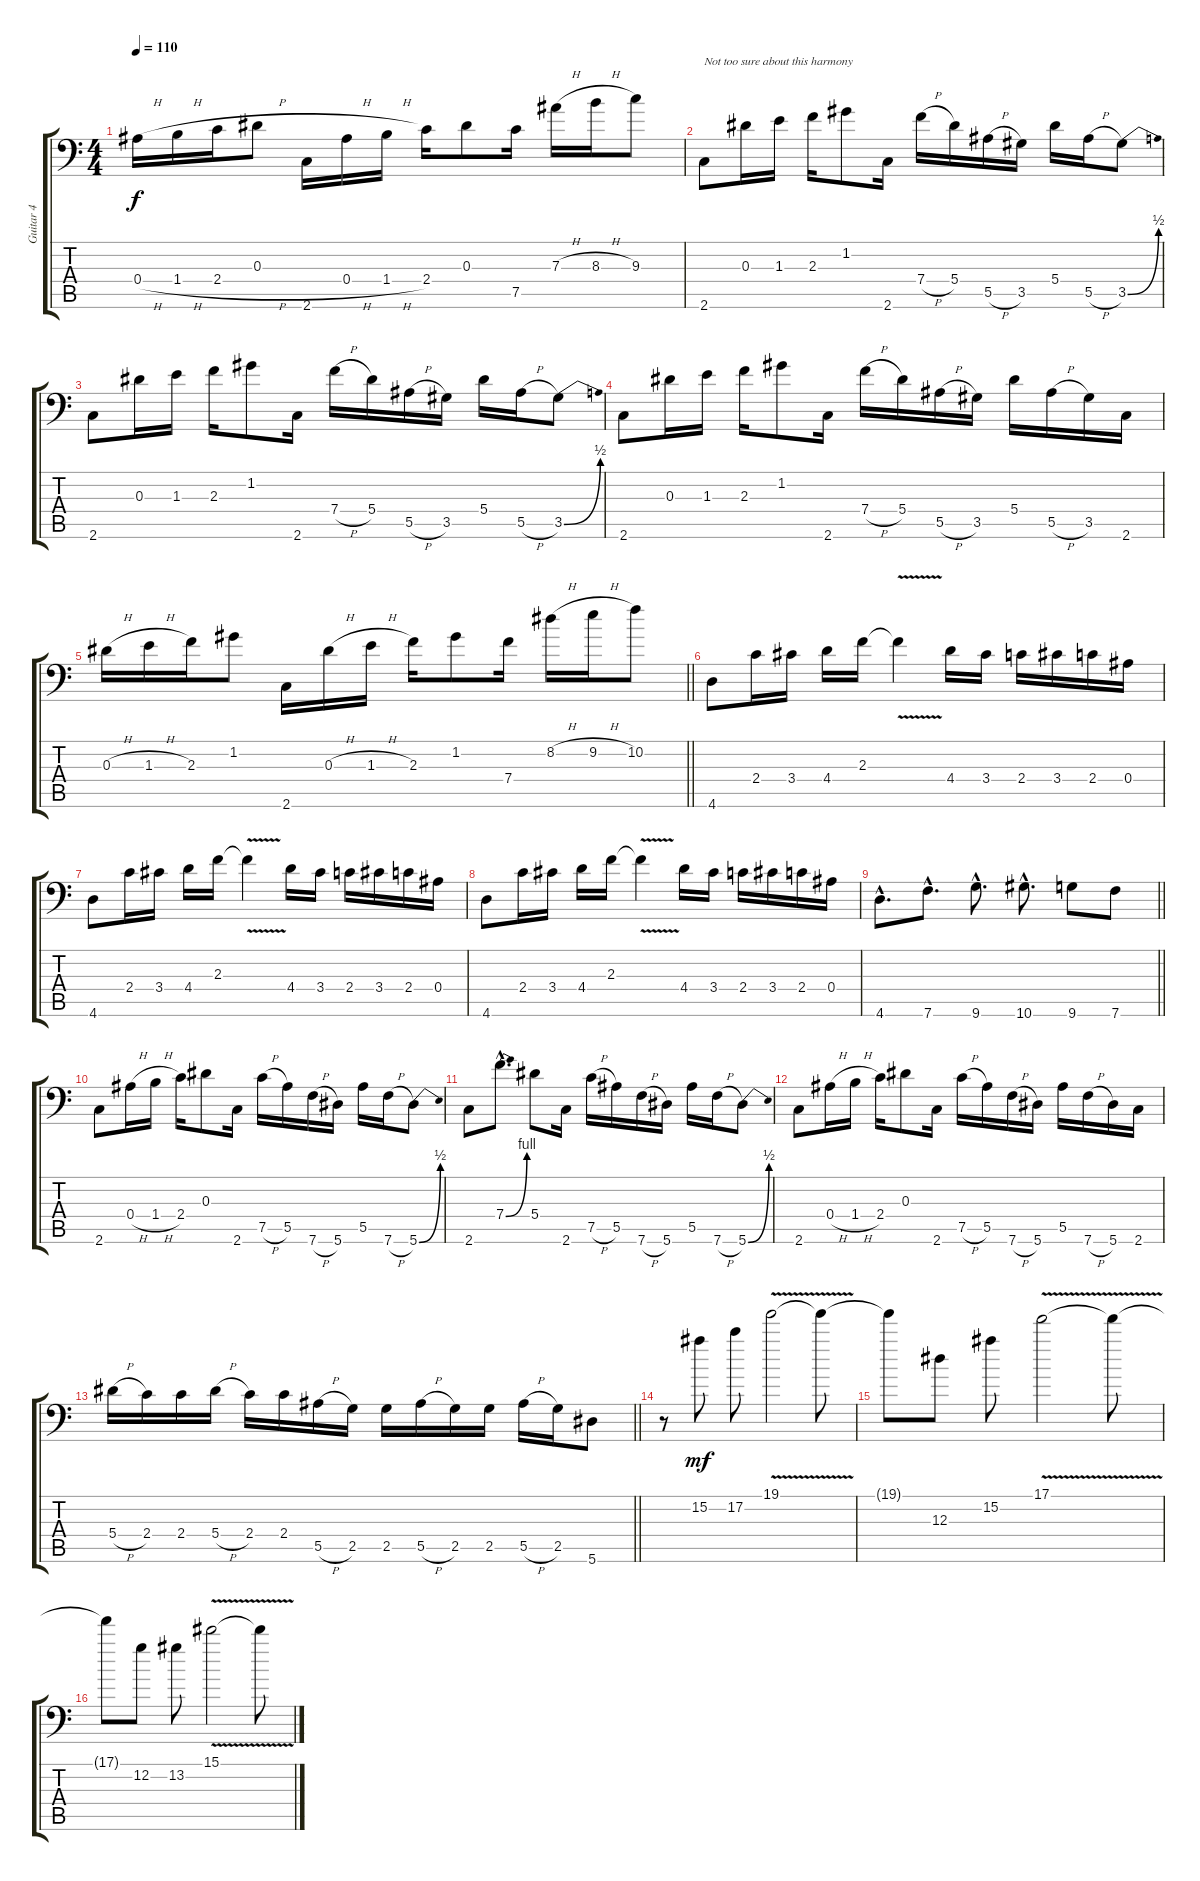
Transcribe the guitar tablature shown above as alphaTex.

\track ("Guitar 4" "Guitar 4") {instrument overdrivenguitar}
\staff {score tabs}
\tuning (C4 G3 Eb3 Bb2 F2 Bb1) {hide}
\ts (4 4)
\tempo 110
\clef f4
\ks c
0.4{h}.16{dy f} 1.4{h}.16 2.4{h}.16 0.3.8 2.6.16 0.4{h}.16 1.4{h}.16 2.4.16 0.3.8 7.5.16 7.3{h}.16 8.3{h}.16 9.3.8 |
2.6.8{txt "Not too sure about this harmony"} 0.3.16 1.3.16 2.3.16 1.2.8 2.6.16 7.4{h}.16 5.4.16 5.5{h}.16 3.5.16 5.4.16 5.5{h}.16 3.5{be (bend 0 0 60 2)}.8 |
2.6.8 0.3.16 1.3.16 2.3.16 1.2.8 2.6.16 7.4{h}.16 5.4.16 5.5{h}.16 3.5.16 5.4.16 5.5{h}.16 3.5{be (bend 0 0 60 2)}.8 |
2.6.8 0.3.16 1.3.16 2.3.16 1.2.8 2.6.16 7.4{h}.16 5.4.16 5.5{h}.16 3.5.16 5.4.16 5.5{h}.16 3.5.16 2.6.16 |
\barLineRight lightlight
0.3{h}.16 1.3{h}.16 2.3.16 1.2.8 2.6.16 0.3{h}.16 1.3{h}.16 2.3.16 1.2.8 7.4.16 8.2{h}.16 9.2{h}.16 10.2.8 |
4.6.8 2.4.16 3.4.16 4.4.16 2.3.16 2.3{v t}.4 4.4.16 3.4.16 2.4.16 3.4.16 2.4.16 0.4.16 |
4.6.8 2.4.16 3.4.16 4.4.16 2.3.16 2.3{v t}.4 4.4.16 3.4.16 2.4.16 3.4.16 2.4.16 0.4.16 |
4.6.8 2.4.16 3.4.16 4.4.16 2.3.16 2.3{v t}.4 4.4.16 3.4.16 2.4.16 3.4.16 2.4.16 0.4.16 |
\barLineRight lightlight
4.6{hac}.8{d} 7.6{hac}.8{d} 9.6{hac}.8{d} 10.6{hac}.8{d} 9.6.8 7.6.8 |
2.6.8 0.4{h}.16 1.4{h}.16 2.4.16 0.3.8 2.6.16 7.5{h}.16 5.5.16 7.6{h}.16 5.6.16 5.5.16 7.6{h}.16 5.6{be (bend 0 0 60 2)}.8 |
2.6.8 7.4{be (bend 0 0 60 4) hac}.8{d} 5.4.8 2.6.16 7.5{h}.16 5.5.16 7.6{h}.16 5.6.16 5.5.16 7.6{h}.16 5.6{be (bend 0 0 60 2)}.8 |
2.6.8 0.4{h}.16 1.4{h}.16 2.4.16 0.3.8 2.6.16 7.5{h}.16 5.5.16 7.6{h}.16 5.6.16 5.5.16 7.6{h}.16 5.6.16 2.6.16 |
\barLineRight lightlight
5.4{h}.16 2.4.16 2.4.16 5.4{h}.16 2.4.16 2.4.16 5.5{h}.16 2.5.16 2.5.16 5.5{h}.16 2.5.16 2.5.16 5.5{h}.16 2.5.16 5.6.8 |
r.8 15.2.8{dy mf} 17.2.8 19.1{v}.2 19.1{t}.8 |
19.1{t}.8 12.3.8 15.2.8 17.1{v}.2 17.1{t}.8 |
17.1{t}.8 12.2.8 13.2.8 15.1{v}.2 15.1{t}.8
